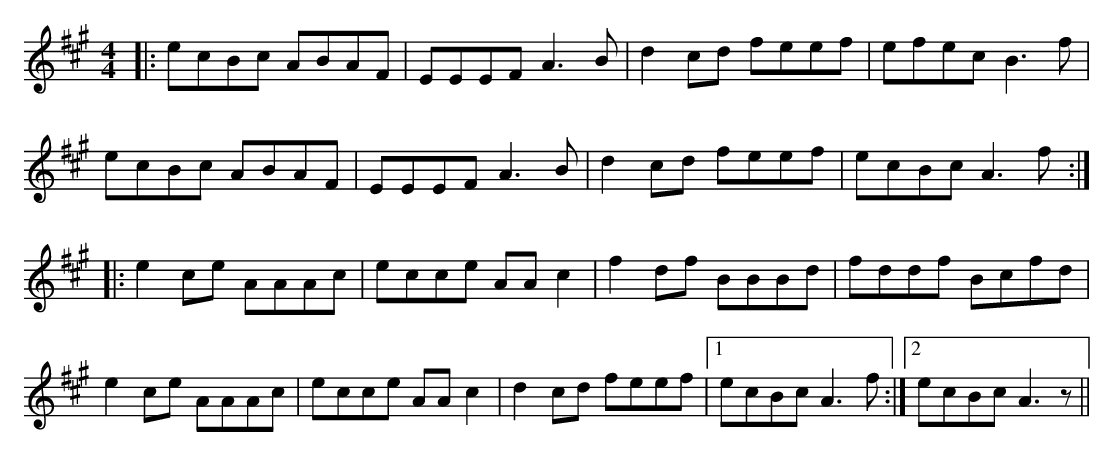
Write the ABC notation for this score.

X:1
M:4/4
K:A
|:ecBc ABAF|EEEF A3 B|d2 cd feef|efec B3 f|
ecBc ABAF|EEEF A3 B|d2 cd feef|ecBc A3 f:|
|:e2 ce AAAc|ecce AA c2|f2 df BBBd|fddf Bcfd|
e2 ce AAAc|ecce AA c2|d2 cd feef|1 ecBc A3 f:|2 ecBc A3 z||
